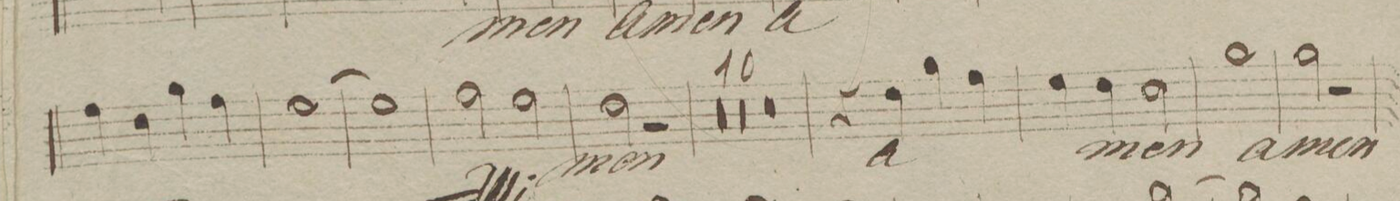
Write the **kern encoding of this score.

**kern	**text	**dynam
*I"Alt.	*	*
*clefC3	*	*
*k[b-]	*	*
*met(c|)	*	*
*M2/2	*	*
4g\]	.	.
4e\	.	.
4a\	.	.
4g\	.	.
=41	=41	=41
[1f	.	.
=42	=42	=42
1f]	.	.
=43	=43	=43
2g\	.	.
2f\	.	.
=44	=44	=44
2e\	-men	.
2r	.	.
=45	=45	=45
1r	.	.
=46	=46	=46
1r	.	.
=47	=47	=47
1r	.	.
=48	=48	=48
1r	.	.
=49	=49	=49
1r	.	.
=50	=50	=50
1r	.	.
=51	=51	=51
1r	.	.
=52	=52	=52
1r	.	.
=53	=53	=53
1r	.	.
=54	=54	=54
1r	.	.
=55	=55	=55
4r	.	.
4e\	a	.
4a\	.	.
4g\	.	.
=56	=56	=56
4f\	.	.
4e\	.	.
2d\	men	.
=57	=57	=57
1a	a-	.
=58	=58	=58
2a\	-men	.
2r	.	.
=59	=59	=59
*-	*-	*-
